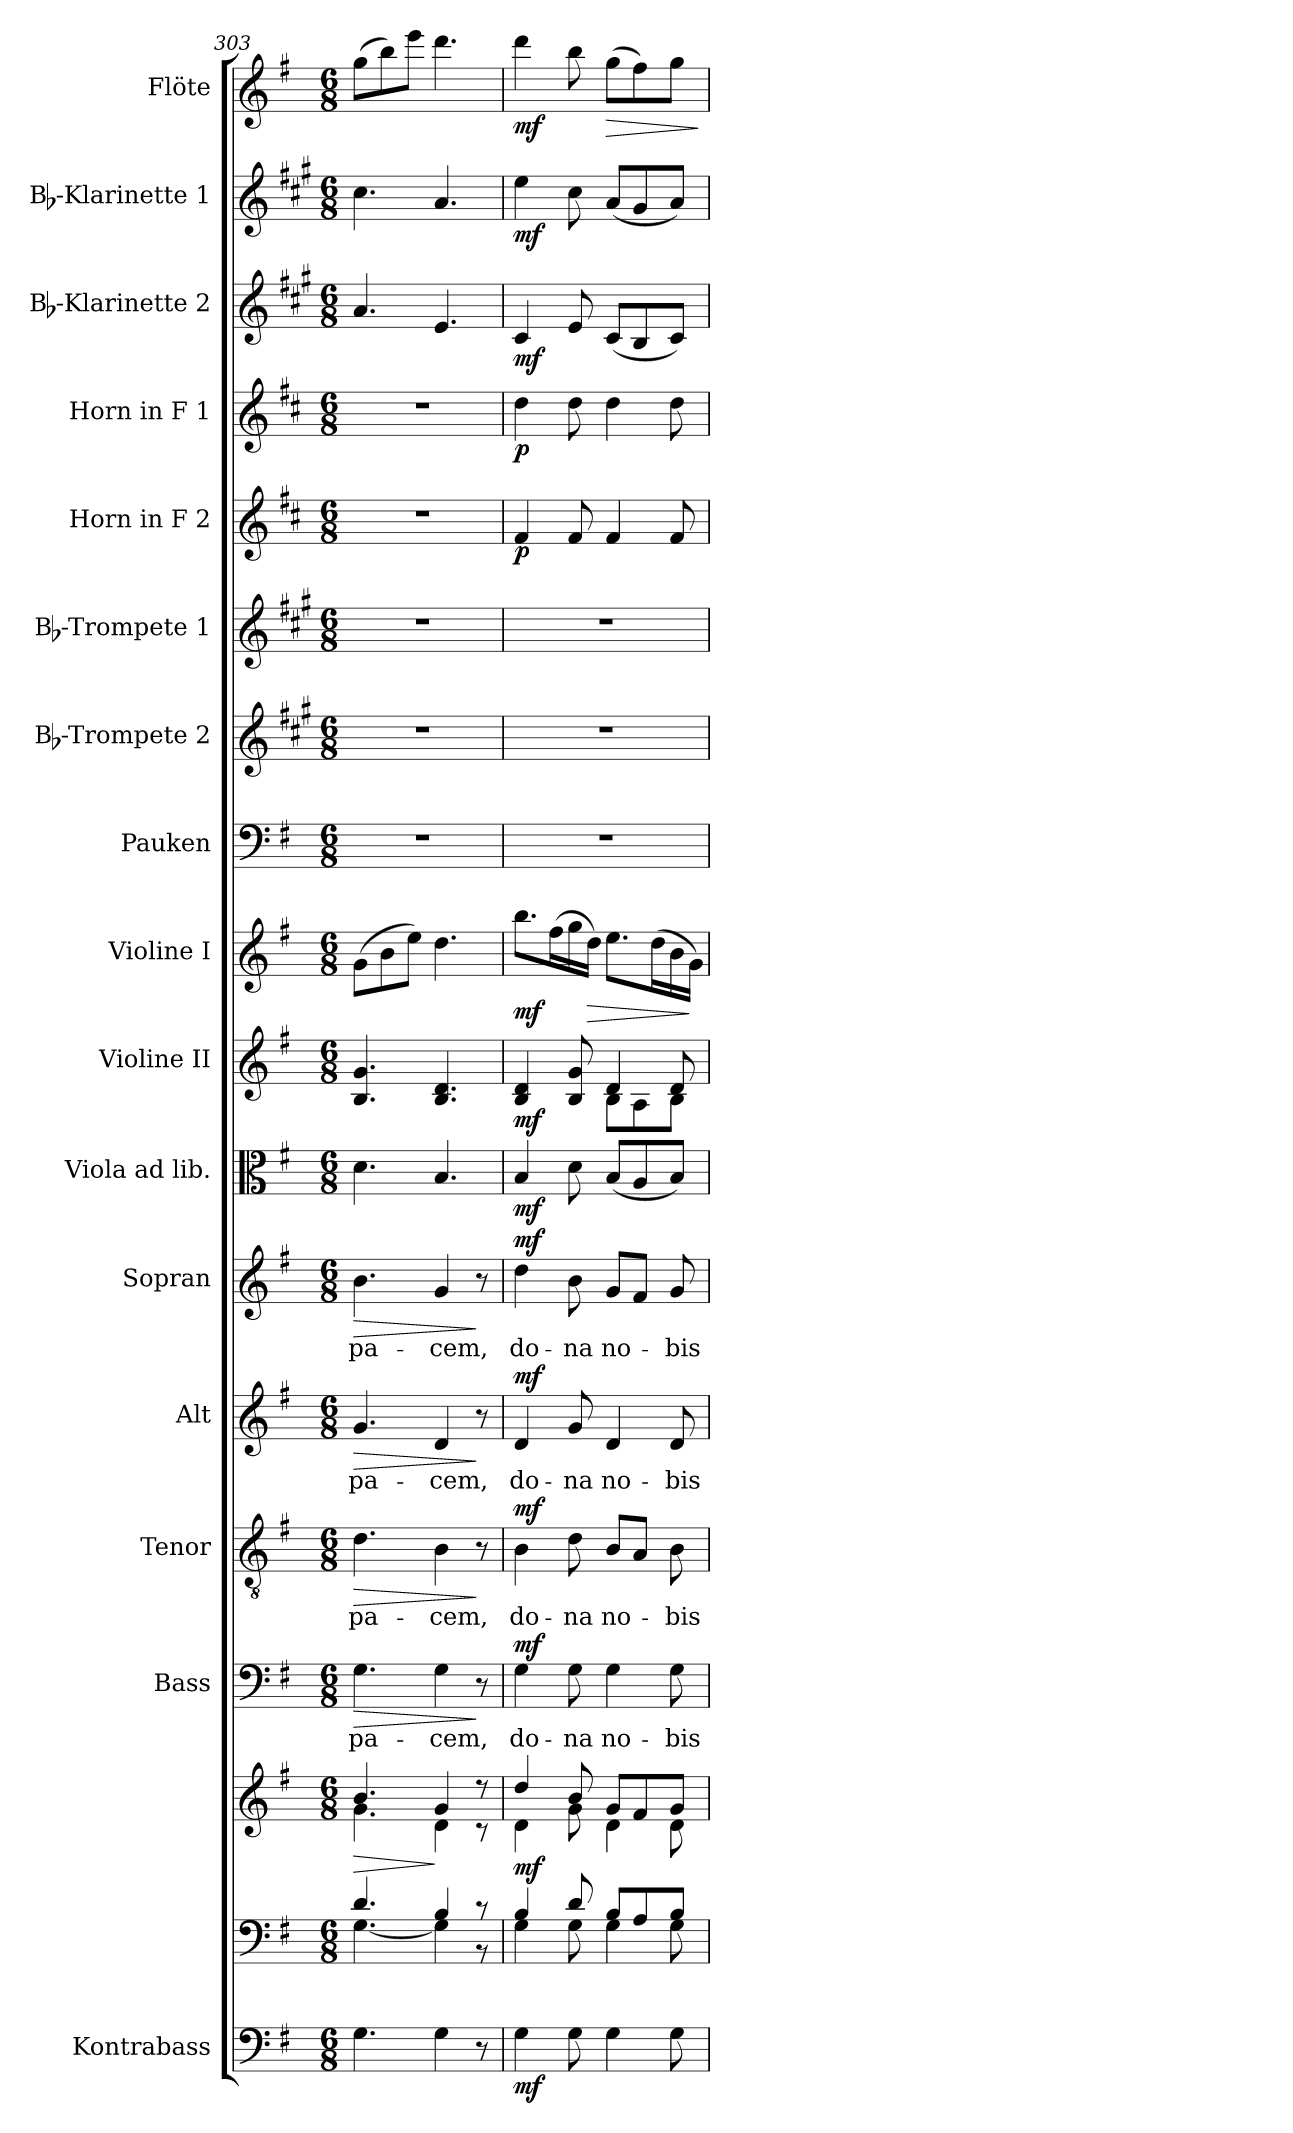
**kern	**dynam	**kern	**kern	**dynam	**kern	**text	**dynam	**kern	**text	**dynam	**kern	**text	**dynam	**kern	**text	**dynam	**kern	**dynam	**kern	**dynam	**kern	**dynam	**kern	**kern	**kern	**kern	**dynam	**kern	**dynam	**kern	**dynam	**kern	**dynam	**kern	**dynam
*part17	*part17	*part16	*part16	*part16	*part15	*part15	*part15	*part14	*part14	*part14	*part13	*part13	*part13	*part12	*part12	*part12	*part11	*part11	*part10	*part10	*part9	*part9	*part8	*part7	*part6	*part5	*part5	*part4	*part4	*part3	*part3	*part2	*part2	*part1	*part1
*staff18	*staff18	*staff17	*staff16	*staff16/17	*staff15	*staff15	*staff15	*staff14	*staff14	*staff14	*staff13	*staff13	*staff13	*staff12	*staff12	*staff12	*staff11	*staff11	*staff10	*staff10	*staff9	*staff9	*staff8	*staff7	*staff6	*staff5	*staff5	*staff4	*staff4	*staff3	*staff3	*staff2	*staff2	*staff1	*staff1
*I"Kontrabass	*	*	*	*	*I"Bass	*	*	*I"Tenor	*	*	*I"Alt	*	*	*I"Sopran	*	*	*I"Viola ad lib.	*	*I"Violine II	*	*I"Violine I	*	*I"Pauken	*I"Bb-Trompete 2	*I"Bb-Trompete 1	*I"Horn in F 2	*	*I"Horn in F 1	*	*I"Bb-Klarinette 2	*	*I"Bb-Klarinette 1	*	*I"Flöte	*
*I'Kb.	*	*	*	*	*I'B.	*	*	*I'T.	*	*	*I'A.	*	*	*I'S.	*	*	*I'Vla.	*	*I'Vl. II	*	*I'Vl. I	*	*I'Pk.	*I'Bb Trp. 2	*I'Bb Trp. 1	*	*	*	*	*I'Bb Kl. 2	*	*I'Bb Kl. 1	*	*I'Fl.	*
*clefF4	*	*clefF4	*clefG2	*	*clefF4	*	*	*clefGv2	*	*	*clefG2	*	*	*clefG2	*	*	*clefC3	*	*clefG2	*	*clefG2	*	*clefF4	*clefG2	*clefG2	*clefG2	*	*clefG2	*	*clefG2	*	*clefG2	*	*clefG2	*
*ITrd7c12	*	*	*	*	*	*	*	*	*	*	*	*	*	*	*	*	*	*	*	*	*	*	*	*ITrd1c2	*ITrd1c2	*ITrd4c7	*	*ITrd4c7	*	*ITrd1c2	*	*ITrd1c2	*	*	*
*k[f#]	*	*k[f#]	*k[f#]	*	*k[f#]	*	*	*k[f#]	*	*	*k[f#]	*	*	*k[f#]	*	*	*k[f#]	*	*k[f#]	*	*k[f#]	*	*k[f#]	*k[f#]	*k[f#]	*k[f#]	*	*k[f#]	*	*k[f#]	*	*k[f#]	*	*k[f#]	*
*G:	*	*G:	*G:	*	*G:	*	*	*G:	*	*	*G:	*	*	*G:	*	*	*G:	*	*G:	*	*G:	*	*G:	*G:	*G:	*G:	*	*G:	*	*G:	*	*G:	*	*G:	*
*M6/8	*	*M6/8	*M6/8	*	*M6/8	*	*	*M6/8	*	*	*M6/8	*	*	*M6/8	*	*	*M6/8	*	*M6/8	*	*M6/8	*	*M6/8	*M6/8	*M6/8	*M6/8	*	*M6/8	*	*M6/8	*	*M6/8	*	*M6/8	*
=303	=303	=303	=303	=303	=303	=303	=303	=303	=303	=303	=303	=303	=303	=303	=303	=303	=303	=303	=303	=303	=303	=303	=303	=303	=303	=303	=303	=303	=303	=303	=303	=303	=303	=303	=303
*	*	*^	*	*	*	*	*	*	*	*	*	*	*	*	*	*	*	*	*	*	*	*	*	*	*	*	*	*	*	*	*	*	*	*	*
!	!	!	!	!	!LO:HP:b	!	!LO:LY:b	!LO:HP:b	!	!LO:LY:b	!LO:HP:b	!	!LO:LY:b	!LO:HP:b	!	!LO:LY:b	!LO:HP:b	!	!	!	!	!	!	!	!	!	!	!	!	!	!	!	!	!	!	!
*	*	*	*	*^	*	*	*	*	*	*	*	*	*	*	*	*	*	*	*	*	*	*	*	*	*	*	*	*	*	*	*	*	*	*	*	*
4.GG\	.	4.d/	[<4.G\	4.b/	4.g\	>	4.G\	pa-	>	4.d\	pa-	>	4.g/	pa-	>	4.b\	pa-	>	4.d\	.	4.B/ 4.g/	.	(>8g\L	.	2.r	2.r	2.r	2.r	.	2.r	.	4.g/	.	4.b\	.	(>8gg\L	.
.	.	.	.	.	.	.	.	.	.	.	.	.	.	.	.	.	.	.	.	.	.	.	8b\	.	.	.	.	.	.	.	.	.	.	.	.	8bb\)	.
.	.	.	.	.	.	.	.	.	.	.	.	.	.	.	.	.	.	.	.	.	.	.	8ee\J)	.	.	.	.	.	.	.	.	.	.	.	.	8eee\J	.
!	!	!	!	!	!	!	!	!LO:LY:b	!	!	!LO:LY:b	!	!	!LO:LY:b	!	!	!LO:LY:b	!	!	!	!	!	!	!	!	!	!	!	!	!	!	!	!	!	!	!	!
4GG\	.	4B/	4G\]	4g/	4d\	]	4G\	-cem,	.	4B\	-cem,	.	4d/	-cem,	.	4g/	-cem,	.	4.B/	.	4.B/ 4.d/	.	4.dd\	.	.	.	.	.	.	.	.	4.d/	.	4.g/	.	4.ddd\	.
8r	.	8r	8r	8r	8r	.	8r	.	]	8r	.	]	8r	.	]	8r	.	]	.	.	.	.	.	.	.	.	.	.	.	.	.	.	.	.	.	.	.
=304	=304	=304	=304	=304	=304	=304	=304	=304	=304	=304	=304	=304	=304	=304	=304	=304	=304	=304	=304	=304	=304	=304	=304	=304	=304	=304	=304	=304	=304	=304	=304	=304	=304	=304	=304	=304	=304
!	!LO:DY:b	!	!	!	!	!LO:DY:b	!	!LO:LY:b	!LO:DY:a	!	!LO:LY:b	!LO:DY:a	!	!LO:LY:b	!LO:DY:a	!	!LO:LY:b	!LO:DY:a	!	!LO:DY:b	!	!LO:DY:b	!	!LO:DY:b	!	!	!	!	!LO:DY:b	!	!LO:DY:b	!	!LO:DY:b	!	!LO:DY:b	!	!LO:DY:b
*	*	*	*	*	*	*	*	*	*	*	*	*	*	*	*	*	*	*	*	*	*^	*	*	*	*	*	*	*	*	*	*	*	*	*	*	*	*
4GG\	mf	4B/	4G\	4dd/	4d\	mf	4G\	do-	mf	4B\	do-	mf	4d/	do-	mf	4dd\	do-	mf	4B/	mf	4B/ 4d/	4.ryy	mf	8.bb\L	mf	2.r	2.r	2.r	4B/	p	4g\	p	4B/	mf	4dd\	mf	4ddd\	mf
.	.	.	.	.	.	.	.	.	.	.	.	.	.	.	.	.	.	.	.	.	.	.	.	(>16ff#\L	.	.	.	.	.	.	.	.	.	.	.	.	.	.
!	!	!	!	!	!	!	!	!LO:LY:b	!	!	!LO:LY:b	!	!	!LO:LY:b	!	!	!LO:LY:b	!	!	!	!	!	!	!	!	!	!	!	!	!	!	!	!	!	!	!	!	!
8GG\	.	8d/	8G\	8b/	8g\	.	8G\	-na	.	8d\	-na	.	8g/	-na	.	8b\	-na	.	8d\	.	8B/ 8g/	.	.	16gg\	.	.	.	.	8B/	.	8g\	.	8d/	.	8b\	.	8bb\	.
!	!	!	!	!	!	!	!	!	!	!	!	!	!	!	!	!	!	!	!	!	!	!	!	!	!LO:HP:b	!	!	!	!	!	!	!	!	!	!	!	!	!
.	.	.	.	.	.	.	.	.	.	.	.	.	.	.	.	.	.	.	.	.	.	.	.	16dd\JJ)	>	.	.	.	.	.	.	.	.	.	.	.	.	.
!	!	!	!	!	!	!	!	!LO:LY:b	!	!	!LO:LY:b	!	!	!LO:LY:b	!	!	!LO:LY:b	!	!	!	!	!	!	!	!	!	!	!	!	!	!	!	!	!	!	!	!	!LO:HP:b
4GG\	.	8B/L	4G\	8g/L	4d\	.	4G\	no-	.	8B/L	no-	.	4d/	no-	.	8g/L	no-	.	(<8B/L	.	4d/	8B\L	.	8.ee\L	.	.	.	.	4B/	.	4g\	.	(<8B/L	.	(<8g/L	.	(>8gg\L	>
.	.	8A/	.	8f#/	.	.	.	.	.	8A/J	.	.	.	.	.	8f#/J	.	.	8A/	.	.	8A\	.	.	.	.	.	.	.	.	.	.	8A/	.	8f#/	.	8ff#\)	.
.	.	.	.	.	.	.	.	.	.	.	.	.	.	.	.	.	.	.	.	.	.	.	.	(>16dd\L	.	.	.	.	.	.	.	.	.	.	.	.	.	.
!	!	!	!	!	!	!	!	!LO:LY:b	!	!	!LO:LY:b	!	!	!LO:LY:b	!	!	!LO:LY:b	!	!	!	!	!	!	!	!	!	!	!	!	!	!	!	!	!	!	!	!	!
8GG\	.	8B/J	8G\	8g/J	8d\	.	8G\	-bis	.	8B\	-bis	.	8d/	-bis	.	8g/	-bis	.	8B/J)	.	8d/	8B\J	.	16b\	.	.	.	.	8B/	.	8g\	.	8B/J)	.	8g/J)	.	8gg\J	.
.	.	.	.	.	.	.	.	.	.	.	.	.	.	.	.	.	.	.	.	.	.	.	.	16g\JJ)	]	.	.	.	.	.	.	.	.	.	.	.	.	.
*	*	*v	*v	*	*	*	*	*	*	*	*	*	*	*	*	*	*	*	*	*	*v	*v	*	*	*	*	*	*	*	*	*	*	*	*	*	*	*	*
*	*	*	*v	*v	*	*	*	*	*	*	*	*	*	*	*	*	*	*	*	*	*	*	*	*	*	*	*	*	*	*	*	*	*	*	*	*
.	.	.	.	.	.	.	.	.	.	.	.	.	.	.	.	.	.	.	.	.	.	.	.	.	.	.	.	.	.	.	.	.	.	.	]
=	=	=	=	=	=	=	=	=	=	=	=	=	=	=	=	=	=	=	=	=	=	=	=	=	=	=	=	=	=	=	=	=	=	=	=
*-	*-	*-	*-	*-	*-	*-	*-	*-	*-	*-	*-	*-	*-	*-	*-	*-	*-	*-	*-	*-	*-	*-	*-	*-	*-	*-	*-	*-	*-	*-	*-	*-	*-	*-	*-
